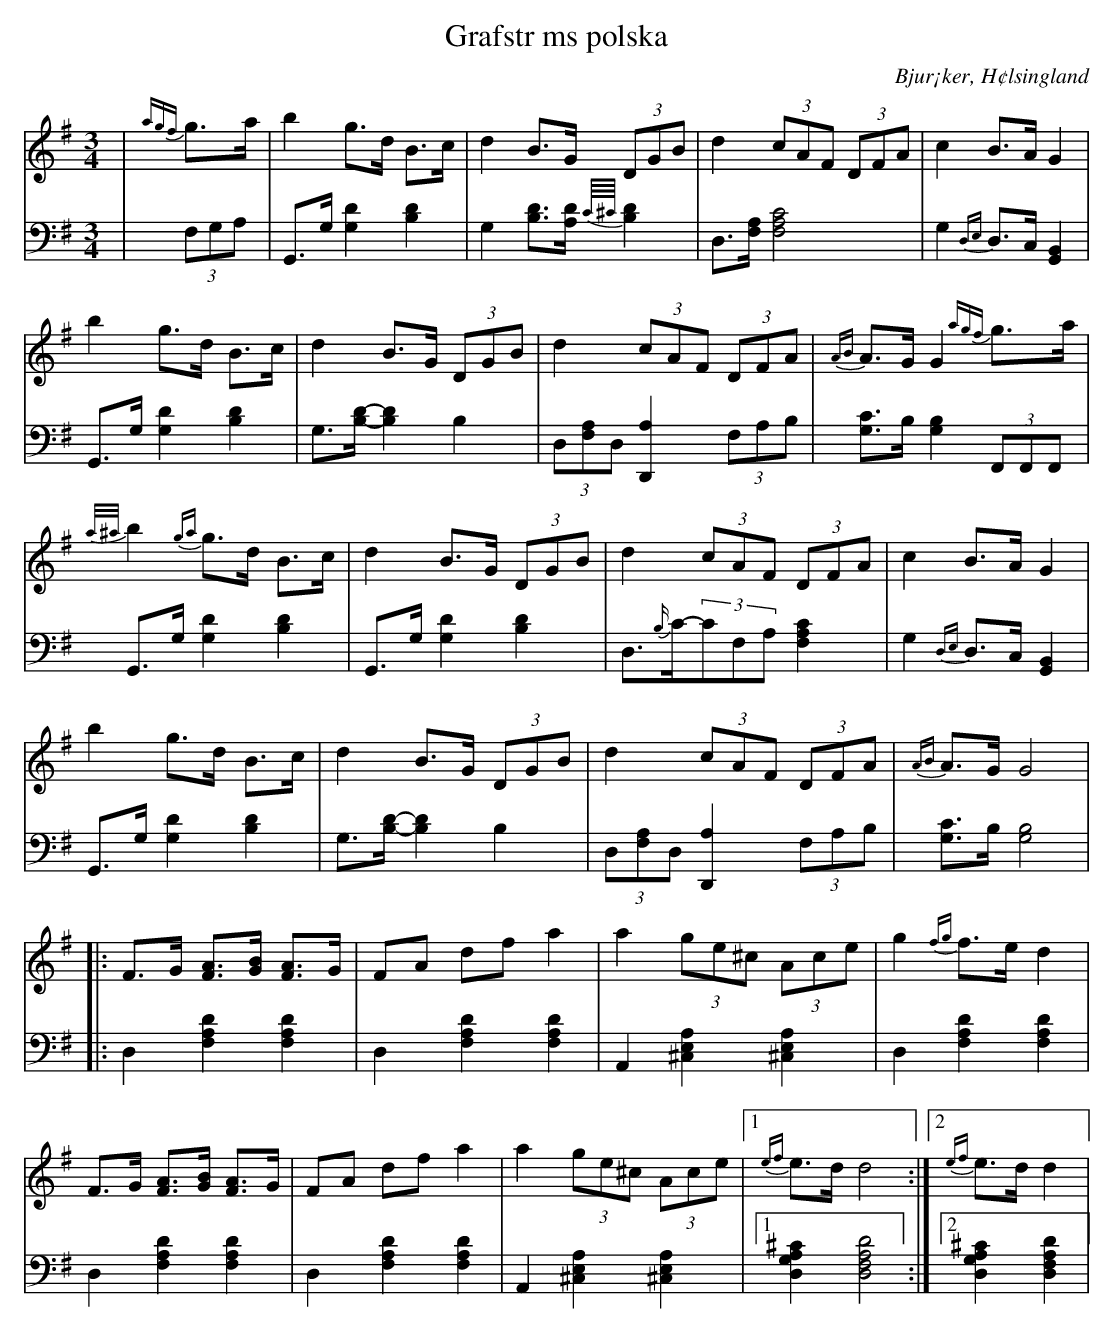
X:1
T: Grafstr ms polska
O: Bjur¡ker, H¢lsingland
M: 3/4
L: 1/8
K: G
V:1
V:2
V: 1
|{agf}g>a|b2 g>d B>c|d2 B>G (3DGB|d2 (3cAF (3DFA|c2 B>A G2|
b2 g>d B>c|d2 B>G (3DGB|d2 (3cAF (3DFA|{AB}A>G G2 {agf}g>a|
{a/^a/}b2 {ga}g>d B>c|d2 B>G (3DGB|d2 (3cAF (3DFA|c2 B>A G2|
b2 g>d B>c|d2 B>G (3DGB|d2 (3cAF (3DFA|{AB}A>G G4|
|:F>G [FA]>[GB] [FA]>G |FA df a2 |a2 (3ge^c (3Ace |g2 {fg}f>e d2 |
F>G [FA]>[GB] [FA]>G |FA df a2 |a2 (3ge^c (3Ace |1 {ef}e>d d4:|2 {ef}e>d d2|
V:2 clef=bass
|(3F,G,A, | G,,>G, [G,2D2] [B,2D2]|G,2 [B,D]>[A,D] {C//^C//}[B,D]2|D,>[F,A,] [F,4A,4C4]| G,2 {D,E,}D,>C, [G,,2B,,2]|
 G,,>G, [G,2D2] [B,2D2]|G,>[B,D]-[B,2D2] B,2|(3D,[F,A,]D, [D,,2A,2] (3F,A,B,| [G,C]>B, [G,2B,2](3F,,F,,F,,|
G,,>G, [G,2D2] [B,2D2]|G,,>G, [G,2D2] [B,2D2]|D,>{B,/}C-(3CF,A, [F,2A,2C2]| G,2 {D,E,}D,>C, [G,,2B,,2]|
 G,,>G, [G,2D2] [B,2D2]|G,>[B,D]-[B,2D2] B,2|(3D,[F,A,]D, [D,,2A,2] (3F,A,B,| [G,C]>B, [G,4B,4]|
|:D,2 [F,2A,2D2] [F,2A,2D2]|D,2 [F,2A,2D2] [F,2A,2D2]| A,,2 [^C,2E,2A,2] [^C,2E,2A,2]|D,2 [F,2A,2D2] [F,2A,2D2] |
D,2 [F,2A,2D2] [F,2A,2D2] | D,2 [F,2A,2D2] [F,2A,2D2] | A,,2 [^C,2E,2A,2] [^C,2E,2A,2]|1 [D,2G,2A,2^C2] [D,4F,4A,4D4]:|2 [D,2G,2A,2^C2] [D,2F,2A,2D2]|
